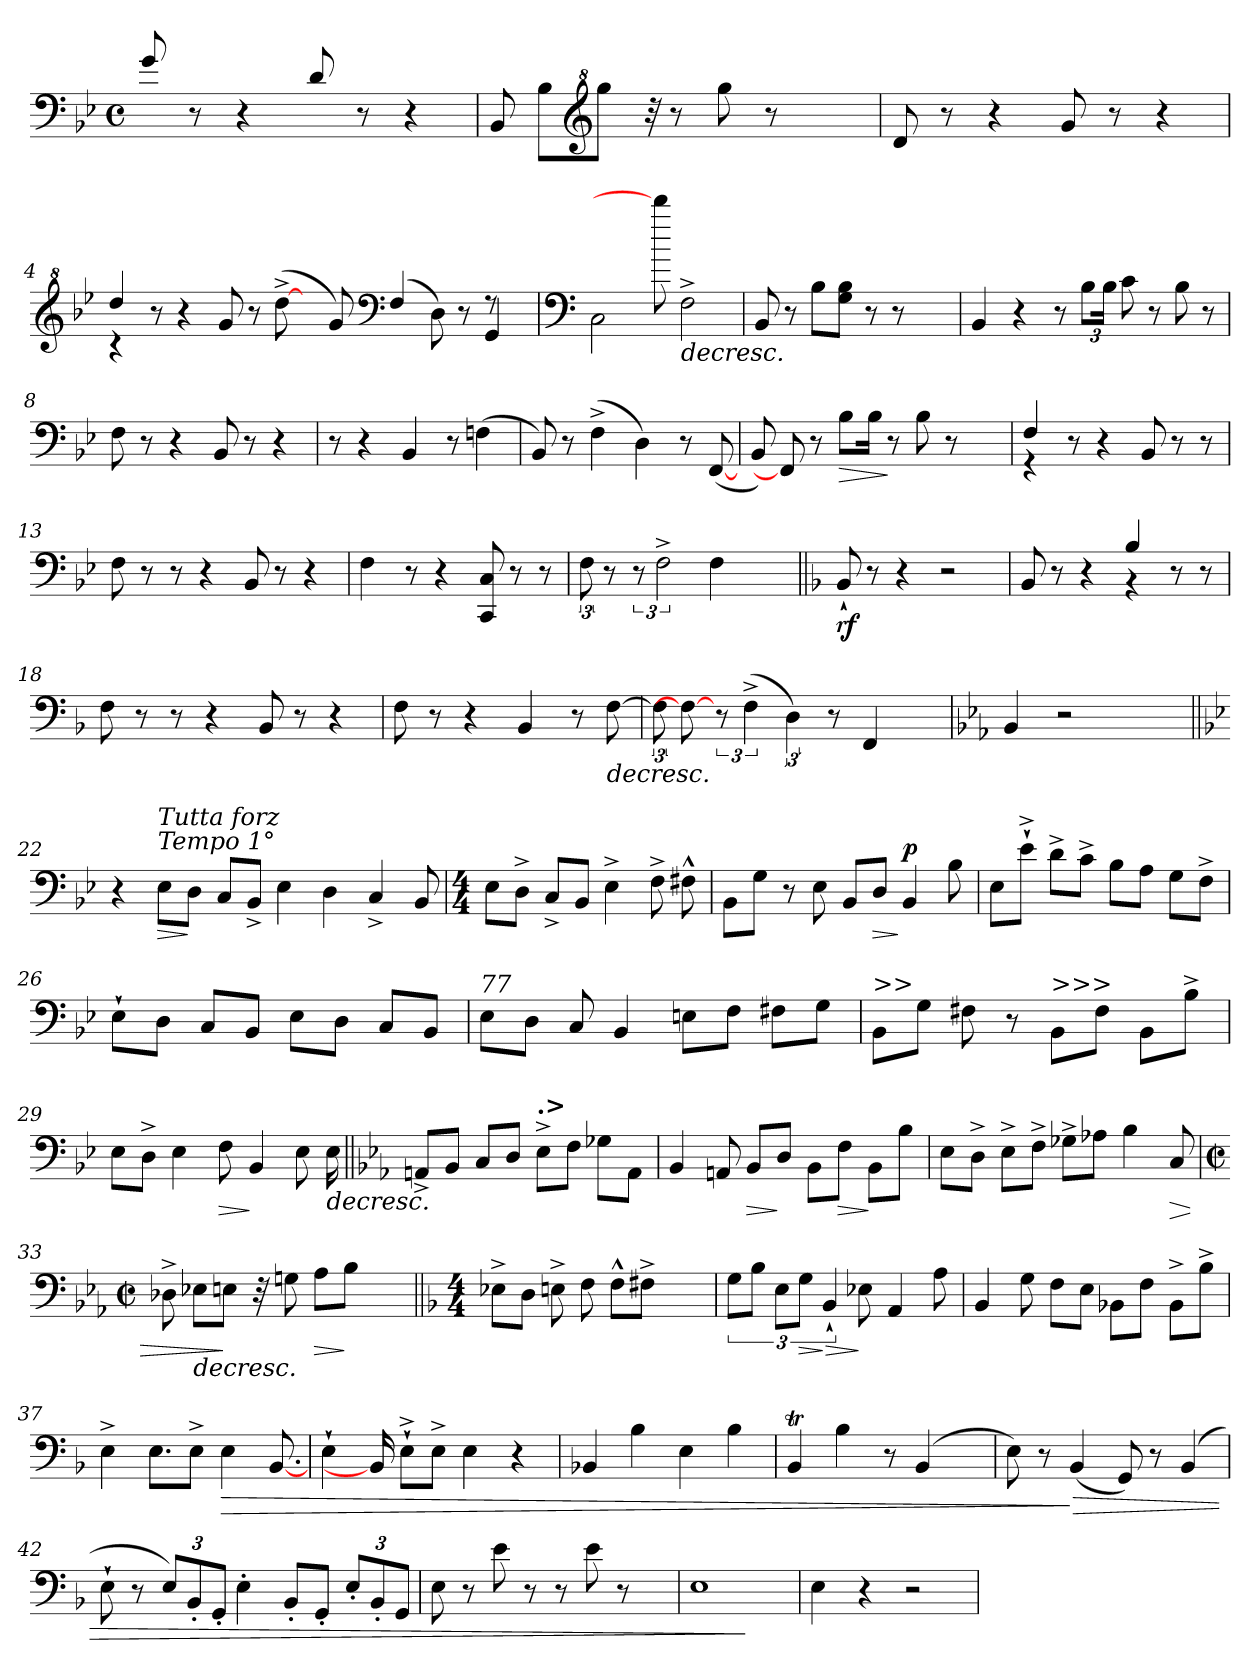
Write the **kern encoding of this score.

**kern	**dynam
*part1	*part1
*staff1	*staff1
*clefF4	*
*k[b-e-]	*
*M4/4	*
*met(c)	*
*MM120	*
=1	=1
8g/	.
8r	.
4r	.
8d/	.
8r	.
4r	.
=2	=2
8BB-/	.
8B-\L	.
*clefG^2	*
8ggg\J	.
32r	.
8r	.
8ggg\	.
8r	.
8..ryy	.
=3	=3
8dd/	.
8r	.
4r	.
8gg/	.
8r	.
4r	.
=4	=4
*^	*
4ddd:/	4r	.
8r	1.ryy	.
4r	.	.
8gg/	.	.
8r	.	.
(>[8ddd^\	.	.
8ryy	.	.
8gg/)	.	.
*clefF4	*	*
(>4F/	.	.
8D\)	.	.
8r	.	.
8r	4GG/	.
8ryy	.	.
*v	*v	*
!!LO:LB:g=z
=5	=5
*clefF4	*
2C\	.
8ddd\]	.
!	!LO:HP:b
2F^\	>
=6	=6
8BB-/	.
8r	.
8B-\L	.
8G\ 8B-\J	.
8r	.
8r	.
4ryy	.
=7	=7
4BB-/	.
4r	.
8r	.
*Xbrackettup	*
12B-\L	.
24B-\Jk	.
8c\	.
8r	.
8B-\	.
8r	.
=8	=8
8F\	.
8r	.
4r	.
8BB-/	.
8r	.
4r	.
=9	=9
8r	.
4r	.
4BB-/	.
8r	.
(>4Fn\	.
=10	=10
8BB-/)	.
8r	.
(>4F:^\	.
4D:\)	.
8r	.
([8FF/	.
!!LO:LB:g=z
=11	=11
8BB-/)	.
8FF/]	.
8r	.
!	!LO:HP:b
8B-\L	>
16B-\Jk	.
8r	]
8B-\	.
8r	.
8.ryy	.
=12	=12
*^	*
4F:/	4r	.
8r	2.ryy	.
4r	.	.
8BB-/	.	.
8r	.	.
8r	.	.
*v	*v	*
=13	=13
8F\	.
8r	.
8r	.
4r	.
8BB-/	.
8r	.
4r	.
=14	=14
4F:\	.
8r	.
4r	.
8CC/ 8C/	.
8r	.
8r	.
=15	=15
*brackettup	*
12F\	.
8r	.
12r	.
3F^\	.
4F:\	.
4ryy	.
!!LO:LB:g=z
=16||	=16||
*k[b-]	*
!	!LO:DY:b
8BB-`/	rf
8r	.
4r	.
2r	.
=17	=17
*^	*
8BB-/	2ryy	.
8r	.	.
4r	.	.
4B-:/	4r	.
8r	4ryy	.
8r	.	.
*v	*v	*
=18	=18
8F\	.
8r	.
8r	.
4r	.
8BB-/	.
8r	.
4r	.
=19	=19
8F\	.
8r	.
4r	.
4BB-/	.
8r	.
!	!LO:HP:n=1:b
[8F\	] >
=20	=20
12F\]	.
8F\_	.
12r	.
(>6F^\	.
6D\)	.
8r	.
4FF/	.
8ryy	.
=21	=21
*k[b-e-a-]	*
4BB-/	.
2r	.
4ryy	.
!!LO:LB:g=z
=22||	=22||
*k[b-e-]	*
4r	.
!LO:TX:a:i:t=Tempo 1°	!
!LO:TX:a:i:t=Tutta forz	!
!	!LO:HP:b
8E-\L	>
8D\J	]
8C/L	.
8BB-^/J	.
4E-\	.
4D\	.
4C^/	.
8BB-/	.
=23	=23
*M4/4	*
8E-\L	.
8D^\J	.
8C^/L	.
8BB-/J	.
4E-:^\	.
8F^\	.
8F#X^^\	.
=24	=24
8BB-\L	.
8G\J	.
8r	.
8E-\	.
8BB-/L	.
!	!LO:HP:b
8D/J	>
!	!LO:DY:n=1:a
4BB-:/	] p
8B-\	.
=25	=25
8E-\L	.
8e-`^\J	.
8d^\L	.
8c^\J	.
8B-\L	.
8A\J	.
8G\L	.
8F^\J	.
!!LO:LB:g=z
=26	=26
8E-`\L	.
8D\J	.
8C/L	.
8BB-/J	.
8E-\L	.
8D\J	.
8C/L	.
8BB-/J	.
=27	=27
!LO:TX:a:i:t=77	!
8E-\L	.
8D\J	.
8C/	.
4BB-/	.
8En\L	.
8F\J	.
8F#X\L	.
8G\J	.
=28	=28
!LO:TX:a:t=>>	!
8BB-\L	.
8G\J	.
8F#X\	.
8r	.
!LO:TX:a:t=>>>	!
8BB-\L	.
8F#\J	.
8BB-\L	.
8B-^\J	.
=29	=29
8E-\L	.
8D^\J	.
4E-:\	.
!	!LO:HP:b
8F\	>
4BB-:/	]
8E-\	.
!	!LO:HP:n=1:b
16E-\	] >
!!LO:PB:g=z
=30||	=30||
*k[b-e-a-]	*
8AAn^/L	.
8BB-/J	.
8C/L	.
8D/J	.
!LO:TX:a:B:t=.>	!
8E-^\L	.
8F\J	.
8G-X\L	.
8AA\J	.
=31	=31
4BB-/	.
8AAn/	.
!	!LO:HP:b
8BB-/L	>
8D/J	]
8BB-\L	.
!	!LO:HP:b
8F\J	>
8BB-\L	]
8B-\J	.
=32	=32
8E-\L	.
8D^\J	.
8E-^\L	.
8F^\J	.
8G-X^\L	.
8A-X\J	.
4B-:\	.
!	!LO:HP:n=1:b
8C/	] >
=33	=33
*M2/2	*
*met(c|)	*
8D-X^\	.
!	!LO:HP:n=1:b
8E-X\L	] >
8En\J	.
32r	.
8Gn\	.
!	!LO:HP:b
8A-\L	>
8B-\J	]
8..ryy	.
!!LO:LB:g=z
=34||	=34||
*k[b-]	*
*M4/4	*
8E-X:^\L	.
8D\J	.
8En^\	.
8F\	.
8F^^\L	.
8F#X^\J	.
4ryy	.
=35	=35
12G\L	.
12B-\J	.
12E\L	.
!	!LO:HP:b
12G\J	>
!	!LO:HP:n=1:b
6BB-:`/	] >
8E-X\	]
4AA:/	.
8A\	.
=36	=36
4BB-:/	.
8G\	.
8F\L	.
8E\J	.
8BB-X\L	.
8F\J	.
8BB-^\L	.
8B-^\J	.
=37	=37
4E:^\	.
8.E\L	.
8E^\J	.
!	!LO:HP:n=1:b
4E\	] >
[8.BB-/	.
!!LO:LB:g=z
=38	=38
4E:``\	.
16BB-/]	.
8E^`\L	.
8E^\J	.
4E\	.
4r	.
=39	=39
4BB-X/	.
4B-\	.
4E\	.
4B-\	.
=40	=40
4BB-:T/	.
4B-:\	.
8r	.
(>4BB-/	.
8ryy	.
=41	=41
8E\)	.
8r	.
!	!LO:HP:n=1:b
(4BB-/	] >
8GG/)	.
8r	.
(4BB-/	.
!!LO:LB:g=z
=42	=42
8E:`\	.
8r	.
*Xbrackettup	*
12E/L)	.
12BB-'/	.
12GG'/J	.
4E'\	.
8BB-'/L	.
8GG'/J	.
12E'/L	.
12BB-'/	.
12GG/J	.
=43	=43
8E\	.
8r	.
8e\	.
8r	.
8r	.
8e\	.
8r	.
8ryy	.
=44	=44
1E	.
.	]
=45	=45
4E\	.
4r	.
2r	.
=	=
*-	*-
